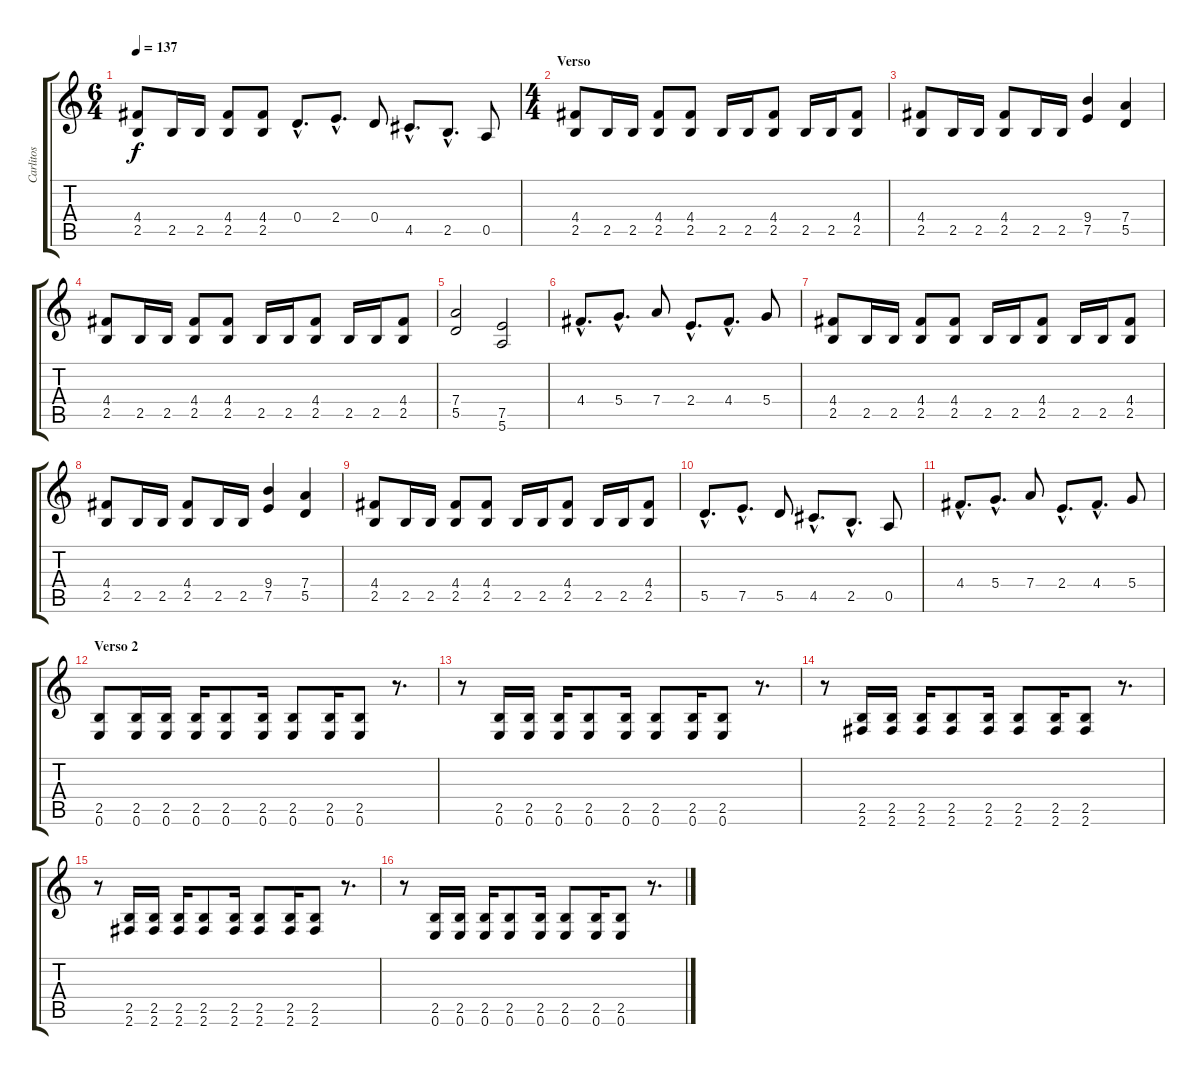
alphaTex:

\track ("Carlitos" "Carlitos") {instrument distortionguitar}
\staff {score tabs}
\tuning (E4 B3 G3 D3 A2 E2) {hide}
\ts (6 4)
\tempo 137
\clef g2
\ks c
(4.4 2.5).8{dy f} 2.5.16 2.5.16 (4.4 2.5).8 (4.4 2.5).8 0.4{hac}.8{d} 2.4{hac}.8{d} 0.4.8 4.5{hac}.8{d} 2.5{hac}.8{d} 0.5.8 |
\ts (4 4)
\section ("" "Verso")
(4.4 2.5).8 2.5.16 2.5.16 (4.4 2.5).8 (4.4 2.5).8 2.5.16 2.5.16 (4.4 2.5).8 2.5.16 2.5.16 (4.4 2.5).8 |
(4.4 2.5).8 2.5.16 2.5.16 (4.4 2.5).8 2.5.16 2.5.16 (9.4 7.5).4 (7.4 5.5).4 |
(4.4 2.5).8 2.5.16 2.5.16 (4.4 2.5).8 (4.4 2.5).8 2.5.16 2.5.16 (4.4 2.5).8 2.5.16 2.5.16 (4.4 2.5).8 |
(7.4 5.5).2 (7.5 5.6).2 |
4.4{hac}.8{d} 5.4{hac}.8{d} 7.4.8 2.4{hac}.8{d} 4.4{hac}.8{d} 5.4.8 |
(4.4 2.5).8 2.5.16 2.5.16 (4.4 2.5).8 (4.4 2.5).8 2.5.16 2.5.16 (4.4 2.5).8 2.5.16 2.5.16 (4.4 2.5).8 |
(4.4 2.5).8 2.5.16 2.5.16 (4.4 2.5).8 2.5.16 2.5.16 (9.4 7.5).4 (7.4 5.5).4 |
(4.4 2.5).8 2.5.16 2.5.16 (4.4 2.5).8 (4.4 2.5).8 2.5.16 2.5.16 (4.4 2.5).8 2.5.16 2.5.16 (4.4 2.5).8 |
5.5{hac}.8{d} 7.5{hac}.8{d} 5.5.8 4.5{hac}.8{d} 2.5{hac}.8{d} 0.5.8 |
4.4{hac}.8{d} 5.4{hac}.8{d} 7.4.8 2.4{hac}.8{d} 4.4{hac}.8{d} 5.4.8 |
\section ("" "Verso 2")
(2.5 0.6).8 (2.5 0.6).16 (2.5 0.6).16 (2.5 0.6).16 (2.5 0.6).8 (2.5 0.6).16 (2.5 0.6).8 (2.5 0.6).16 (2.5 0.6).8 r.8{d} |
r.8 (2.5 0.6).16 (2.5 0.6).16 (2.5 0.6).16 (2.5 0.6).8 (2.5 0.6).16 (2.5 0.6).8 (2.5 0.6).16 (2.5 0.6).8 r.8{d} |
r.8 (2.5 2.6).16 (2.5 2.6).16 (2.5 2.6).16 (2.5 2.6).8 (2.5 2.6).16 (2.5 2.6).8 (2.5 2.6).16 (2.5 2.6).8 r.8{d} |
r.8 (2.5 2.6).16 (2.5 2.6).16 (2.5 2.6).16 (2.5 2.6).8 (2.5 2.6).16 (2.5 2.6).8 (2.5 2.6).16 (2.5 2.6).8 r.8{d} |
r.8 (2.5 0.6).16 (2.5 0.6).16 (2.5 0.6).16 (2.5 0.6).8 (2.5 0.6).16 (2.5 0.6).8 (2.5 0.6).16 (2.5 0.6).8 r.8{d}
